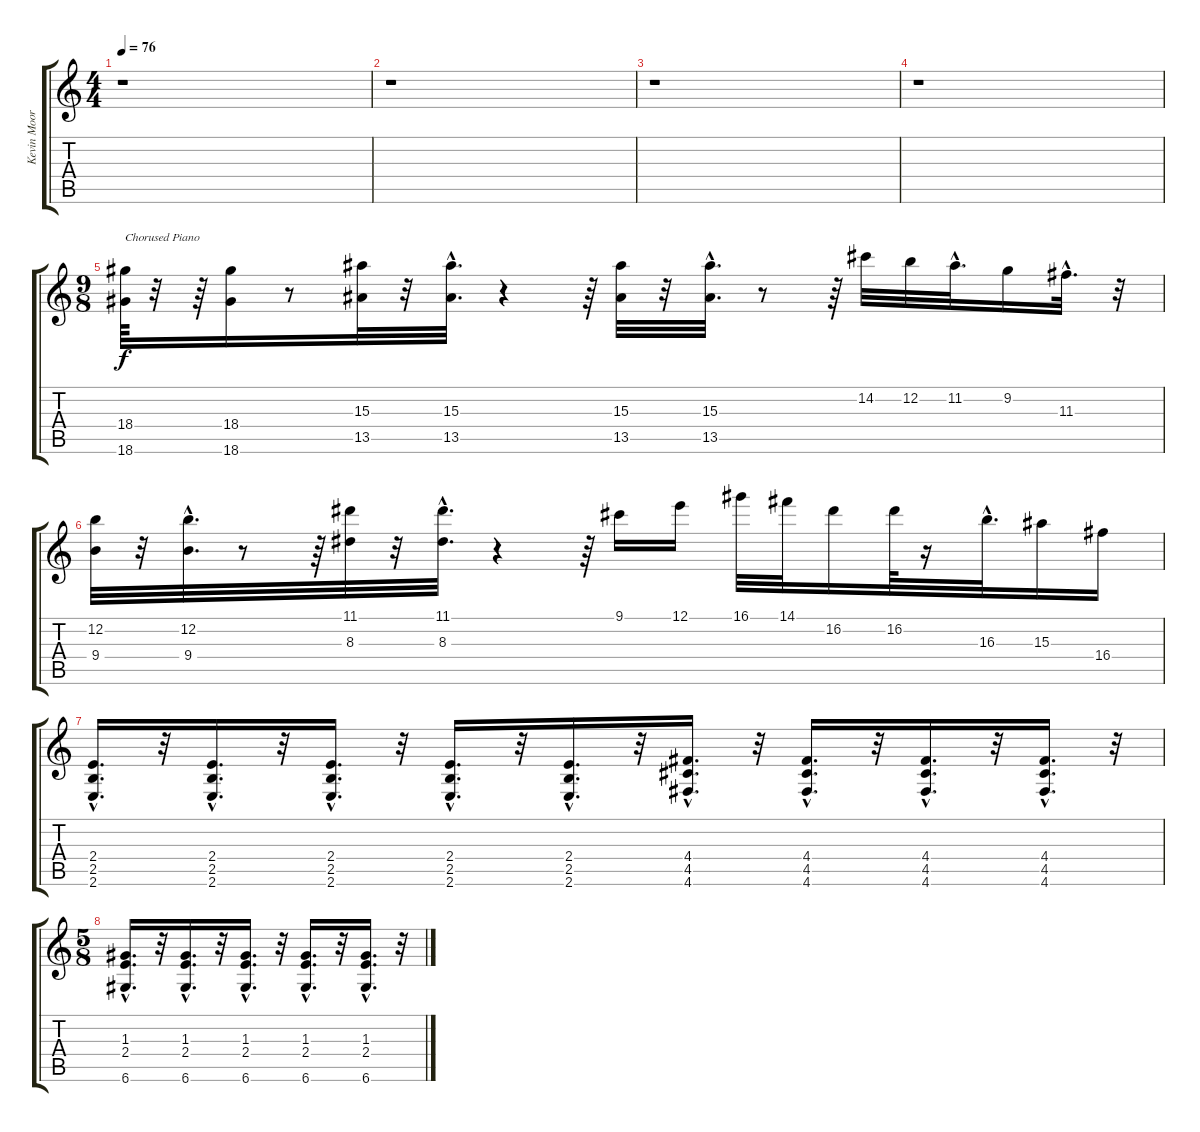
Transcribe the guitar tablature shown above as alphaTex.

\track ("Kevin Moore - Keyboards" "Kevin Moor") {instrument drawbarorgan}
\staff {score tabs}
\tuning (E5 B4 G4 D4 A3 D3) {hide}
\ts (4 4)
\tempo 76
\clef g2
\ks c
r.1{dy ff} |
r.1 |
r.1 |
r.1 |
\ts (9 8)
(18.4 18.6).64{txt "Chorused Piano" dy f instrument electricpiano2} r.32 r.64 (18.4 18.6).16 r.8 (15.3 13.5).32 r.32 (15.3{hac} 13.5{hac}).32{d} r.4 r.64 (15.3 13.5).32 r.32 (15.3{hac} 13.5{hac}).32{d} r.8 r.64 14.2.32 12.2.32 11.2{hac}.32{d} 9.2.16 11.3{hac}.32{d} r.32 |
(12.2 9.4).32 r.32 (12.2{hac} 9.4{hac}).32{d} r.8 r.64 (11.1 8.3).32 r.32 (11.1{hac} 8.3{hac}).32{d} r.4 r.64 9.1.16 12.1.16 16.1.32 14.1.32 16.2.16 16.2.64 r.16 16.3{hac}.32{d} 15.3.16 16.4.16 |
(2.4{hac} 2.5{hac} 2.6{hac}).16{d} r.32 (2.4{hac} 2.5{hac} 2.6{hac}).16{d} r.32 (2.4{hac} 2.5{hac} 2.6{hac}).16{d} r.32 (2.4{hac} 2.5{hac} 2.6{hac}).16{d} r.32 (2.4{hac} 2.5{hac} 2.6{hac}).16{d} r.32 (4.4{hac} 4.5{hac} 4.6{hac}).16{d} r.32 (4.4{hac} 4.5{hac} 4.6{hac}).16{d} r.32 (4.4{hac} 4.5{hac} 4.6{hac}).16{d} r.32 (4.4{hac} 4.5{hac} 4.6{hac}).16{d} r.32 |
\ts (5 8)
(1.3{hac} 2.4{hac} 6.6{hac}).16{d} r.32 (1.3{hac} 2.4{hac} 6.6{hac}).16{d} r.32 (1.3{hac} 2.4{hac} 6.6{hac}).16{d} r.32 (1.3{hac} 2.4{hac} 6.6{hac}).16{d} r.32 (1.3{hac} 2.4{hac} 6.6{hac}).16{d} r.32
